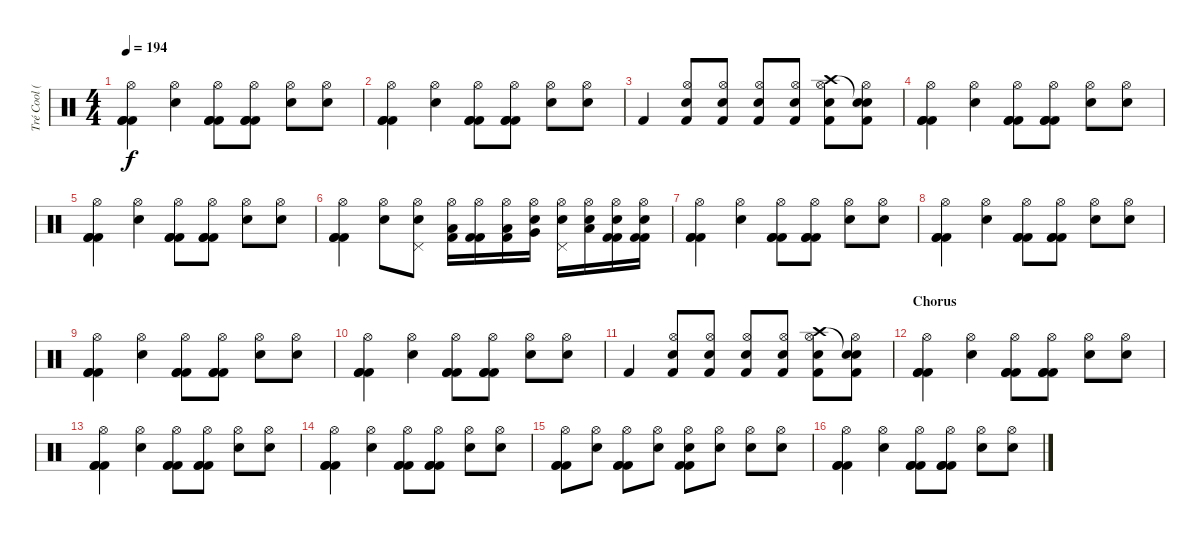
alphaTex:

\track ("Tré Cool (Drums)" "Tré Cool (") {instrument percussion}
\staff {score}
\articulation defaults
\ts (4 4)
\tempo 194
\clef neutral
\ks c
("Kick (hit) 2" "Hi-Hat (open)" "Kick (hit) 2" "Kick (hit) 2").4{dy f} ("Electric Snare (hit)" "Hi-Hat (open)").4 ("Kick (hit) 2" "Hi-Hat (open)" "Kick (hit) 2" "Kick (hit) 2").8 ("Kick (hit) 2" "Hi-Hat (open)" "Kick (hit) 2" "Kick (hit) 2").8 ("Electric Snare (hit)" "Hi-Hat (open)").8 ("Electric Snare (hit)" "Hi-Hat (open)").8 |
("Kick (hit) 2" "Hi-Hat (open)" "Kick (hit) 2" "Kick (hit) 2").4 ("Electric Snare (hit)" "Hi-Hat (open)").4 ("Kick (hit) 2" "Hi-Hat (open)" "Kick (hit) 2" "Kick (hit) 2").8 ("Kick (hit) 2" "Hi-Hat (open)" "Kick (hit) 2" "Kick (hit) 2").8 ("Electric Snare (hit)" "Hi-Hat (open)").8 ("Electric Snare (hit)" "Hi-Hat (open)").8 |
"Kick (hit) 2".4 ("Electric Snare (hit)" "Hi-Hat (open)" "Kick (hit) 2").8 ("Electric Snare (hit)" "Hi-Hat (open)" "Kick (hit) 2").8 ("Electric Snare (hit)" "Hi-Hat (open)" "Kick (hit) 2").8 ("Electric Snare (hit)" "Hi-Hat (open)" "Kick (hit) 2").8 ("Electric Snare (hit)" "Hi-Hat (open)" "Kick (hit) 2" "Crash high (hit)").8 ("Electric Snare (hit)" "Hi-Hat (open)" "Kick (hit) 2" "Snare (hit)"{t}).8 |
("Kick (hit) 2" "Hi-Hat (open)" "Kick (hit) 2" "Kick (hit) 2").4 ("Electric Snare (hit)" "Hi-Hat (open)").4 ("Kick (hit) 2" "Hi-Hat (open)" "Kick (hit) 2" "Kick (hit) 2").8 ("Kick (hit) 2" "Hi-Hat (open)" "Kick (hit) 2" "Kick (hit) 2").8 ("Electric Snare (hit)" "Hi-Hat (open)").8 ("Electric Snare (hit)" "Hi-Hat (open)").8 |
("Kick (hit) 2" "Hi-Hat (open)" "Kick (hit) 2" "Kick (hit) 2").4 ("Electric Snare (hit)" "Hi-Hat (open)").4 ("Kick (hit) 2" "Hi-Hat (open)" "Kick (hit) 2" "Kick (hit) 2").8 ("Kick (hit) 2" "Hi-Hat (open)" "Kick (hit) 2" "Kick (hit) 2").8 ("Electric Snare (hit)" "Hi-Hat (open)").8 ("Electric Snare (hit)" "Hi-Hat (open)").8 |
("Kick (hit) 2" "Hi-Hat (open)" "Kick (hit) 2" "Kick (hit) 2").4 ("Electric Snare (hit)" "Hi-Hat (open)").8 ("Electric Snare (hit)" "Hi-Hat (open)" "Pedal Hi-Hat (hit)").8 ("Kick (hit) 2" "Hi-Hat (open)" "Low Tom (hit)").16 ("Kick (hit) 2" "Hi-Hat (open)" "Kick (hit) 2").16 ("Kick (hit) 2" "Hi-Hat (open)" "Low Floor Tom (hit)").16 ("Electric Snare (hit)" "Hi-Hat (open)" "Very Low Tom (hit)").16 ("Electric Snare (hit)" "Hi-Hat (open)" "Pedal Hi-Hat (hit)").16 ("Electric Snare (hit)" "Hi-Hat (open)" "Low Tom (hit)").16 ("Electric Snare (hit)" "Hi-Hat (open)" "Kick (hit) 2" "Kick (hit) 2").16 ("Electric Snare (hit)" "Hi-Hat (open)" "Kick (hit) 2" "Kick (hit) 2").16 |
("Kick (hit) 2" "Hi-Hat (open)" "Kick (hit) 2" "Kick (hit) 2").4 ("Electric Snare (hit)" "Hi-Hat (open)").4 ("Kick (hit) 2" "Hi-Hat (open)" "Kick (hit) 2" "Kick (hit) 2").8 ("Kick (hit) 2" "Hi-Hat (open)" "Kick (hit) 2" "Kick (hit) 2").8 ("Electric Snare (hit)" "Hi-Hat (open)").8 ("Electric Snare (hit)" "Hi-Hat (open)").8 |
("Kick (hit) 2" "Hi-Hat (open)" "Kick (hit) 2" "Kick (hit) 2").4 ("Electric Snare (hit)" "Hi-Hat (open)").4 ("Kick (hit) 2" "Hi-Hat (open)" "Kick (hit) 2" "Kick (hit) 2").8 ("Kick (hit) 2" "Hi-Hat (open)" "Kick (hit) 2" "Kick (hit) 2").8 ("Electric Snare (hit)" "Hi-Hat (open)").8 ("Electric Snare (hit)" "Hi-Hat (open)").8 |
("Kick (hit) 2" "Hi-Hat (open)" "Kick (hit) 2" "Kick (hit) 2").4 ("Electric Snare (hit)" "Hi-Hat (open)").4 ("Kick (hit) 2" "Hi-Hat (open)" "Kick (hit) 2" "Kick (hit) 2").8 ("Kick (hit) 2" "Hi-Hat (open)" "Kick (hit) 2" "Kick (hit) 2").8 ("Electric Snare (hit)" "Hi-Hat (open)").8 ("Electric Snare (hit)" "Hi-Hat (open)").8 |
("Kick (hit) 2" "Hi-Hat (open)" "Kick (hit) 2" "Kick (hit) 2").4 ("Electric Snare (hit)" "Hi-Hat (open)").4 ("Kick (hit) 2" "Hi-Hat (open)" "Kick (hit) 2" "Kick (hit) 2").8 ("Kick (hit) 2" "Hi-Hat (open)" "Kick (hit) 2" "Kick (hit) 2").8 ("Electric Snare (hit)" "Hi-Hat (open)").8 ("Electric Snare (hit)" "Hi-Hat (open)").8 |
"Kick (hit) 2".4 ("Electric Snare (hit)" "Hi-Hat (open)" "Kick (hit) 2").8 ("Electric Snare (hit)" "Hi-Hat (open)" "Kick (hit) 2").8 ("Electric Snare (hit)" "Hi-Hat (open)" "Kick (hit) 2").8 ("Electric Snare (hit)" "Hi-Hat (open)" "Kick (hit) 2").8 ("Electric Snare (hit)" "Hi-Hat (open)" "Kick (hit) 2" "Crash high (hit)").8 ("Electric Snare (hit)" "Hi-Hat (open)" "Kick (hit) 2" "Snare (hit)"{t}).8 |
\section ("" "Chorus")
("Kick (hit) 2" "Hi-Hat (open)" "Kick (hit) 2" "Kick (hit) 2").4 ("Electric Snare (hit)" "Hi-Hat (open)").4 ("Kick (hit) 2" "Hi-Hat (open)" "Kick (hit) 2" "Kick (hit) 2").8 ("Kick (hit) 2" "Hi-Hat (open)" "Kick (hit) 2" "Kick (hit) 2").8 ("Electric Snare (hit)" "Hi-Hat (open)").8 ("Electric Snare (hit)" "Hi-Hat (open)").8 |
("Kick (hit) 2" "Hi-Hat (open)" "Kick (hit) 2" "Kick (hit) 2").4 ("Electric Snare (hit)" "Hi-Hat (open)").4 ("Kick (hit) 2" "Hi-Hat (open)" "Kick (hit) 2" "Kick (hit) 2").8 ("Kick (hit) 2" "Hi-Hat (open)" "Kick (hit) 2" "Kick (hit) 2").8 ("Electric Snare (hit)" "Hi-Hat (open)").8 ("Electric Snare (hit)" "Hi-Hat (open)").8 |
("Kick (hit) 2" "Hi-Hat (open)" "Kick (hit) 2" "Kick (hit) 2").4 ("Electric Snare (hit)" "Hi-Hat (open)").4 ("Kick (hit) 2" "Hi-Hat (open)" "Kick (hit) 2" "Kick (hit) 2").8 ("Kick (hit) 2" "Hi-Hat (open)" "Kick (hit) 2" "Kick (hit) 2").8 ("Electric Snare (hit)" "Hi-Hat (open)").8 ("Electric Snare (hit)" "Hi-Hat (open)").8 |
("Kick (hit) 2" "Hi-Hat (open)" "Kick (hit) 2" "Kick (hit) 2").8 ("Electric Snare (hit)" "Hi-Hat (open)").8 ("Kick (hit) 2" "Hi-Hat (open)" "Kick (hit) 2" "Kick (hit) 2").8 ("Electric Snare (hit)" "Hi-Hat (open)").8 ("Electric Snare (hit)" "Hi-Hat (open)" "Kick (hit) 2" "Kick (hit) 2").8 ("Electric Snare (hit)" "Hi-Hat (open)").8 ("Electric Snare (hit)" "Hi-Hat (open)").8 ("Electric Snare (hit)" "Hi-Hat (open)").8 |
("Kick (hit) 2" "Hi-Hat (open)" "Kick (hit) 2" "Kick (hit) 2").4 ("Electric Snare (hit)" "Hi-Hat (open)").4 ("Kick (hit) 2" "Hi-Hat (open)" "Kick (hit) 2" "Kick (hit) 2").8 ("Kick (hit) 2" "Hi-Hat (open)" "Kick (hit) 2" "Kick (hit) 2").8 ("Electric Snare (hit)" "Hi-Hat (open)").8 ("Electric Snare (hit)" "Hi-Hat (open)").8
